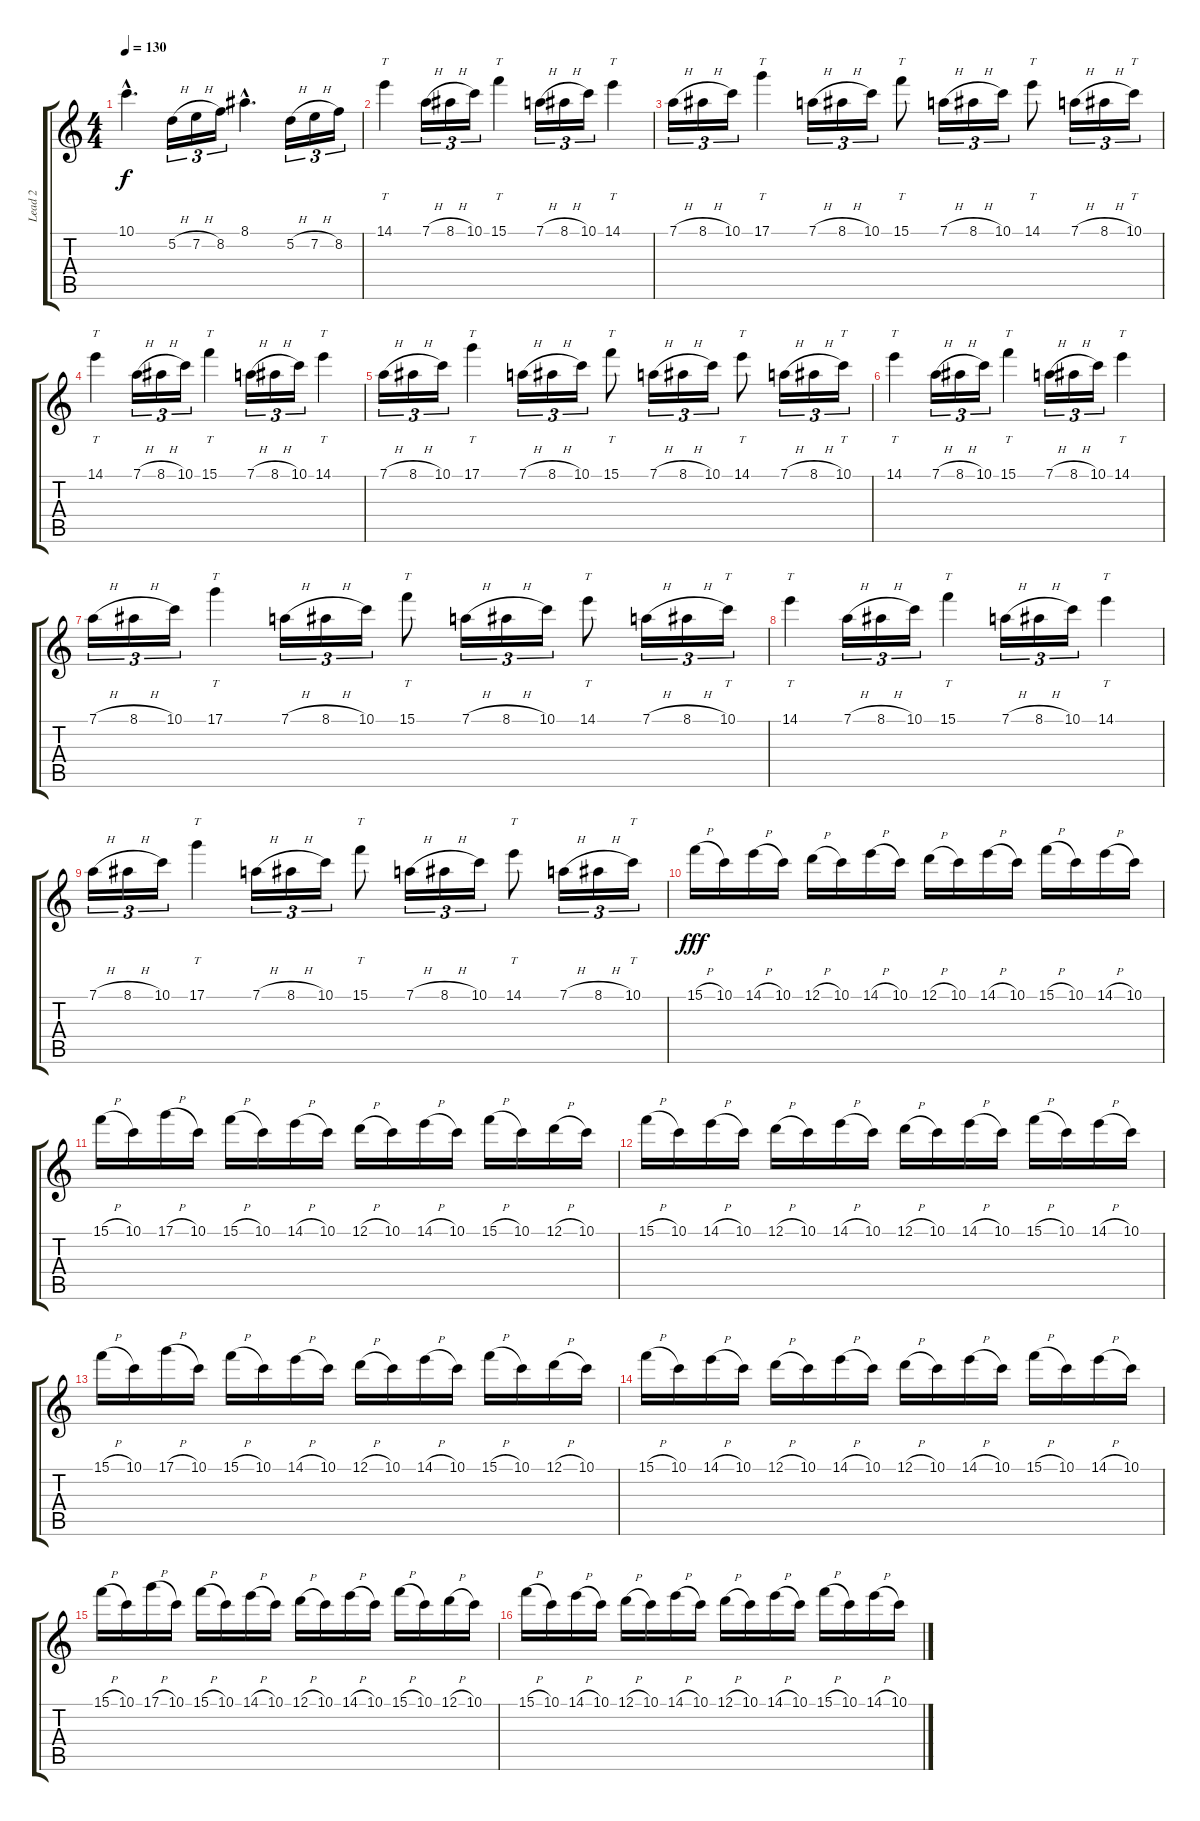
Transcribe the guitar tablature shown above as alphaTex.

\track ("Lead 2" "Lead 2") {instrument distortionguitar}
\staff {score tabs}
\tuning (D4 A3 F3 C3 G2 D2) {hide}
\ts (4 4)
\tempo 130
\clef g2
\ks c
10.1{hac t}.4{d dy f} 5.2{h}.16{tu (3 2)} 7.2{h}.16{tu (3 2)} 8.2.16{tu (3 2)} 8.1{hac}.4{d} 5.2{h}.16{tu (3 2)} 7.2{h}.16{tu (3 2)} 8.2.16{tu (3 2)} |
14.1.4{tt} 7.1{h}.16{tu (3 2)} 8.1{h}.16{tu (3 2)} 10.1.16{tu (3 2)} 15.1.4{tt} 7.1{h}.16{tu (3 2)} 8.1{h}.16{tu (3 2)} 10.1.16{tu (3 2)} 14.1.4{tt} |
7.1{h}.16{tu (3 2)} 8.1{h}.16{tu (3 2)} 10.1.16{tu (3 2)} 17.1.4{tt} 7.1{h}.16{tu (3 2)} 8.1{h}.16{tu (3 2)} 10.1.16{tu (3 2)} 15.1.8{tt} 7.1{h}.16{tu (3 2)} 8.1{h}.16{tu (3 2)} 10.1.16{tu (3 2)} 14.1.8{tt} 7.1{h}.16{tu (3 2)} 8.1{h}.16{tu (3 2)} 10.1.16{tt tu (3 2)} |
14.1.4{tt} 7.1{h}.16{tu (3 2)} 8.1{h}.16{tu (3 2)} 10.1.16{tu (3 2)} 15.1.4{tt} 7.1{h}.16{tu (3 2)} 8.1{h}.16{tu (3 2)} 10.1.16{tu (3 2)} 14.1.4{tt} |
7.1{h}.16{tu (3 2)} 8.1{h}.16{tu (3 2)} 10.1.16{tu (3 2)} 17.1.4{tt} 7.1{h}.16{tu (3 2)} 8.1{h}.16{tu (3 2)} 10.1.16{tu (3 2)} 15.1.8{tt} 7.1{h}.16{tu (3 2)} 8.1{h}.16{tu (3 2)} 10.1.16{tu (3 2)} 14.1.8{tt} 7.1{h}.16{tu (3 2)} 8.1{h}.16{tu (3 2)} 10.1.16{tt tu (3 2)} |
14.1.4{tt} 7.1{h}.16{tu (3 2)} 8.1{h}.16{tu (3 2)} 10.1.16{tu (3 2)} 15.1.4{tt} 7.1{h}.16{tu (3 2)} 8.1{h}.16{tu (3 2)} 10.1.16{tu (3 2)} 14.1.4{tt} |
7.1{h}.16{tu (3 2)} 8.1{h}.16{tu (3 2)} 10.1.16{tu (3 2)} 17.1.4{tt} 7.1{h}.16{tu (3 2)} 8.1{h}.16{tu (3 2)} 10.1.16{tu (3 2)} 15.1.8{tt} 7.1{h}.16{tu (3 2)} 8.1{h}.16{tu (3 2)} 10.1.16{tu (3 2)} 14.1.8{tt} 7.1{h}.16{tu (3 2)} 8.1{h}.16{tu (3 2)} 10.1.16{tt tu (3 2)} |
14.1.4{tt} 7.1{h}.16{tu (3 2)} 8.1{h}.16{tu (3 2)} 10.1.16{tu (3 2)} 15.1.4{tt} 7.1{h}.16{tu (3 2)} 8.1{h}.16{tu (3 2)} 10.1.16{tu (3 2)} 14.1.4{tt} |
7.1{h}.16{tu (3 2)} 8.1{h}.16{tu (3 2)} 10.1.16{tu (3 2)} 17.1.4{tt} 7.1{h}.16{tu (3 2)} 8.1{h}.16{tu (3 2)} 10.1.16{tu (3 2)} 15.1.8{tt} 7.1{h}.16{tu (3 2)} 8.1{h}.16{tu (3 2)} 10.1.16{tu (3 2)} 14.1.8{tt} 7.1{h}.16{tu (3 2)} 8.1{h}.16{tu (3 2)} 10.1.16{tt tu (3 2)} |
15.1{h}.16{dy fff} 10.1.16 14.1{h}.16 10.1.16 12.1{h}.16 10.1.16 14.1{h}.16 10.1.16 12.1{h}.16 10.1.16 14.1{h}.16 10.1.16 15.1{h}.16 10.1.16 14.1{h}.16 10.1.16 |
15.1{h}.16 10.1.16 17.1{h}.16 10.1.16 15.1{h}.16 10.1.16 14.1{h}.16 10.1.16 12.1{h}.16 10.1.16 14.1{h}.16 10.1.16 15.1{h}.16 10.1.16 12.1{h}.16 10.1.16 |
15.1{h}.16 10.1.16 14.1{h}.16 10.1.16 12.1{h}.16 10.1.16 14.1{h}.16 10.1.16 12.1{h}.16 10.1.16 14.1{h}.16 10.1.16 15.1{h}.16 10.1.16 14.1{h}.16 10.1.16 |
15.1{h}.16 10.1.16 17.1{h}.16 10.1.16 15.1{h}.16 10.1.16 14.1{h}.16 10.1.16 12.1{h}.16 10.1.16 14.1{h}.16 10.1.16 15.1{h}.16 10.1.16 12.1{h}.16 10.1.16 |
15.1{h}.16 10.1.16 14.1{h}.16 10.1.16 12.1{h}.16 10.1.16 14.1{h}.16 10.1.16 12.1{h}.16 10.1.16 14.1{h}.16 10.1.16 15.1{h}.16 10.1.16 14.1{h}.16 10.1.16 |
15.1{h}.16 10.1.16 17.1{h}.16 10.1.16 15.1{h}.16 10.1.16 14.1{h}.16 10.1.16 12.1{h}.16 10.1.16 14.1{h}.16 10.1.16 15.1{h}.16 10.1.16 12.1{h}.16 10.1.16 |
15.1{h}.16 10.1.16 14.1{h}.16 10.1.16 12.1{h}.16 10.1.16 14.1{h}.16 10.1.16 12.1{h}.16 10.1.16 14.1{h}.16 10.1.16 15.1{h}.16 10.1.16 14.1{h}.16 10.1.16
